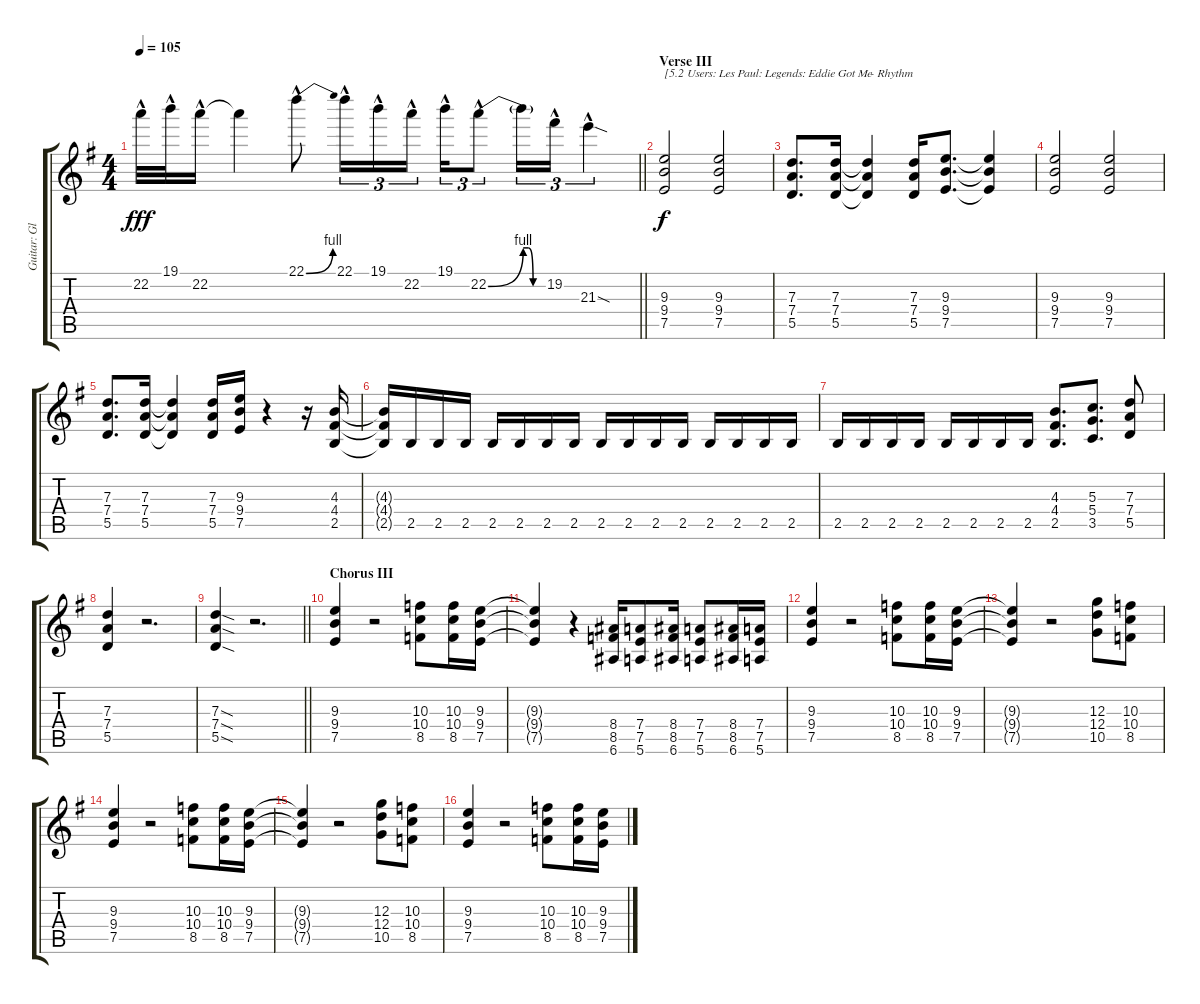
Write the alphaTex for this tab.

\track ("Guitar: Glenn" "Guitar: Gl") {instrument overdrivenguitar}
\staff {score tabs}
\tuning (E4 B3 G3 D3 A2 E2) {hide}
\ts (4 4)
\tempo 105
\clef g2
\barLineRight lightlight
\ks g
22.2{hac}.32{dy fff} 19.1{hac}.32 22.2{hac}.16 22.2{t}.4 22.1{be (bend 0 0 60 4) hac}.8 22.1{hac}.16{tu (3 2)} 19.1{hac}.16{tu (3 2)} 22.2{hac}.16{tu (3 2) beam splitsecondary} 19.1{hac}.16{tu (3 2)} 22.2{be (bend 0 0 60 4) hac}.8{tu (3 2)} 22.2{be (custom 0 4 15 4 30 0 60 0) t}.16{tu (3 2)} 19.2{hac}.16{tu (3 2)} 21.3{sod hac}.4{tu (3 2)} |
\section ("" "Verse III")
(9.3 9.4 7.5).2{txt "[5.2 Users: Les Paul: Legends: Eddie Got Me" dy f volume 13 instrument overdrivenguitar} (9.3 9.4 7.5).2 |
(7.3 7.4 5.5).8{d} (7.3 7.4 5.5).16 (7.3{t} 7.4{t} 5.5{t}).4{txt " - Rhythm"} (7.3 7.4 5.5).16 (9.3 9.4 7.5).8{d} (9.3{t} 9.4{t} 7.5{t}).4 |
(9.3 9.4 7.5).2 (9.3 9.4 7.5).2 |
(7.3 7.4 5.5).8{d} (7.3 7.4 5.5).16 (7.3{t} 7.4{t} 5.5{t}).4 (7.3 7.4 5.5).16 (9.3 9.4 7.5).16 r.4 r.16 (4.3 4.4 2.5).16 |
(4.3{t} 4.4{t} 2.5{t}).16 2.5.16 2.5.16 2.5.16 2.5.16 2.5.16 2.5.16 2.5.16 2.5.16 2.5.16 2.5.16 2.5.16 2.5.16 2.5.16 2.5.16 2.5.16 |
2.5.16 2.5.16 2.5.16 2.5.16 2.5.16 2.5.16 2.5.16 2.5.16 (4.3 4.4 2.5).8{d} (5.3 5.4 3.5).8{d} (7.3 7.4 5.5).8 |
(7.3 7.4 5.5).4 r.2{d} |
\barLineRight lightlight
(7.3{sod} 7.4{sod} 5.5{sod}).4 r.2{d} |
\section ("" "Chorus III")
(9.3 9.4 7.5).4 r.2 (10.3 10.4 8.5).8 (10.3 10.4 8.5).16 (9.3 9.4 7.5).16 |
(9.3{t} 9.4{t} 7.5{t}).4 r.4 (8.4 8.5 6.6).16 (7.4 7.5 5.6).8 (8.4 8.5 6.6).16 (7.4 7.5 5.6).8 (8.4 8.5 6.6).16 (7.4 7.5 5.6).16 |
(9.3 9.4 7.5).4 r.2 (10.3 10.4 8.5).8 (10.3 10.4 8.5).16 (9.3 9.4 7.5).16 |
(9.3{t} 9.4{t} 7.5{t}).4 r.2 (12.3 12.4 10.5).8 (10.3 10.4 8.5).8 |
(9.3 9.4 7.5).4 r.2 (10.3 10.4 8.5).8 (10.3 10.4 8.5).16 (9.3 9.4 7.5).16 |
(9.3{t} 9.4{t} 7.5{t}).4 r.2 (12.3 12.4 10.5).8 (10.3 10.4 8.5).8 |
(9.3 9.4 7.5).4 r.2 (10.3 10.4 8.5).8 (10.3 10.4 8.5).16 (9.3 9.4 7.5).16
